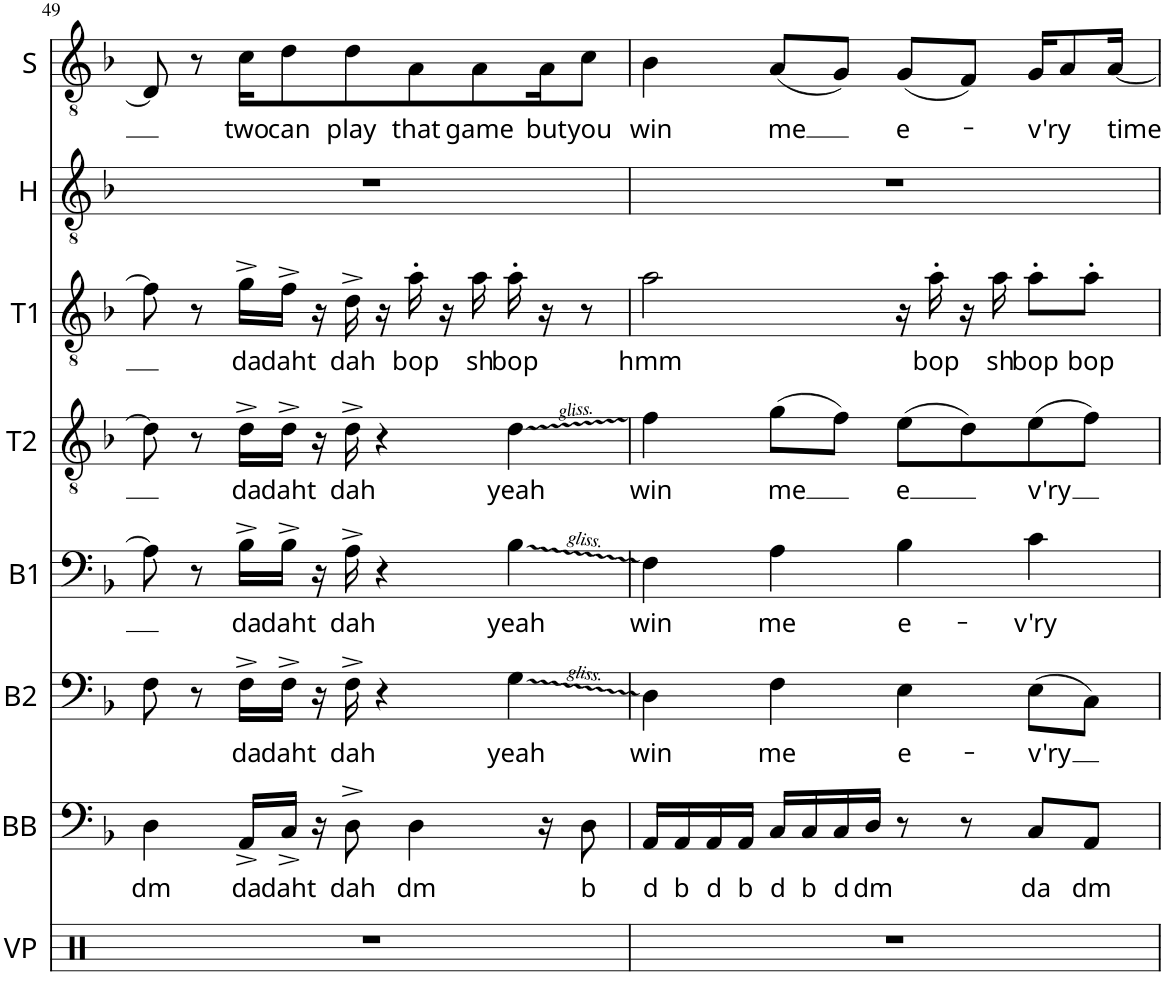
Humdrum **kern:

**kern	**kern	**text	**kern	**text	**kern	**text	**kern	**text	**kern	**text	**kern	**kern	**text
*part8	*part7	*part7	*part6	*part6	*part5	*part5	*part4	*part4	*part3	*part3	*part2	*part1	*part1
*staff8	*staff7	*staff7	*staff6	*staff6	*staff5	*staff5	*staff4	*staff4	*staff3	*staff3	*staff2	*staff1	*staff1
*I"Vocal Percussion	*I"Bass	*	*I"Baritone 2	*	*I"Baritone 1	*	*I"Tenor 2	*	*I"Tenor 1	*	*I"Harmony	*I"Solo	*
*I'VP	*	*	*I'B2	*	*I'B1	*	*I'T2	*	*I'T1	*	*I'H	*I'S	*
!!LO:PB:g=z
*clefX	*clefF4	*	*clefF4	*	*clefF4	*	*clefGv2	*	*clefGv2	*	*clefGv2	*clefGv2	*
*k[]	*k[b-]	*	*k[b-]	*	*k[b-]	*	*k[b-]	*	*k[b-]	*	*k[b-]	*k[b-]	*
*M4/4	*M4/4	*	*M4/4	*	*M4/4	*	*M4/4	*	*M4/4	*	*M4/4	*M4/4	*
=49	=49	=49	=49	=49	=49	=49	=49	=49	=49	=49	=49	=49	=49
!	!	!LO:LY:b	!	!	!	!	!	!	!	!	!	!	!
1r	4D\	dm	8F\	.	8A\]	.	8d\]	.	8f\]	.	1r	8D/]	.
.	.	.	8r	.	8r	.	8r	.	8r	.	.	8r	.
!	!	!LO:LY:b	!	!LO:LY:b	!	!LO:LY:b	!	!LO:LY:b	!	!LO:LY:b	!	!	!LO:LY:b
.	16AA^/LL	da	16F^\LL	da	16B-^\LL	da	16d^\LL	da	16g^\LL	da	.	16c\KL	two
!	!	!LO:LY:b	!	!LO:LY:b	!	!LO:LY:b	!	!LO:LY:b	!	!LO:LY:b	!	!	!LO:LY:b
.	16C^/JJ	daht	16F^\JJ	daht	16B-^\JJ	daht	16d^\JJ	daht	16f^\JJ	daht	.	8d\	can
.	16r	.	16r	.	16r	.	16r	.	16r	.	.	.	.
!	!	!LO:LY:b	!	!LO:LY:b	!	!LO:LY:b	!	!LO:LY:b	!	!LO:LY:b	!	!	!LO:LY:b
.	8D^\	dah	16F^\	dah	16A^\	dah	16d^\	dah	16d^\	dah	.	8d\	play
.	.	.	4r	.	4r	.	4r	.	16r	.	.	.	.
!	!	!LO:LY:b	!	!	!	!	!	!	!	!LO:LY:b	!	!	!LO:LY:b
.	4D\	dm	.	.	.	.	.	.	16a'\	bop	.	8A\	that
.	.	.	.	.	.	.	.	.	16r	.	.	.	.
!	!	!	!	!	!	!	!	!	!	!LO:LY:b	!	!	!LO:LY:b
.	.	.	.	.	.	.	.	.	16a\	sh	.	8A\	game
!	!	!	!	!LO:LY:b	!	!LO:LY:b	!	!LO:LY:b	!	!LO:LY:b	!	!	!
.	.	.	4G\	yeah	4B-\	yeah	4d\	yeah	16a'\	bop	.	.	.
!	!	!	!	!	!	!	!	!	!	!	!	!	!LO:LY:b
.	16r	.	.	.	.	.	.	.	16r	.	.	16A\K	but
!	!	!LO:LY:b	!	!	!	!	!	!	!	!	!	!	!LO:LY:b
.	8D\	b	.	.	.	.	.	.	8r	.	.	8c\J	you
=50	=50	=50	=50	=50	=50	=50	=50	=50	=50	=50	=50	=50	=50
!	!	!LO:LY:b	!	!LO:LY:b	!	!LO:LY:b	!	!LO:LY:b	!	!LO:LY:b	!	!	!LO:LY:b
1r	16AA/LL	d	4D\	win	4F\	win	4f\	win	2a\	hmm	1r	4B-\	win
!	!	!LO:LY:b	!	!	!	!	!	!	!	!	!	!	!
.	16AA/	b	.	.	.	.	.	.	.	.	.	.	.
!	!	!LO:LY:b	!	!	!	!	!	!	!	!	!	!	!
.	16AA/	d	.	.	.	.	.	.	.	.	.	.	.
!	!	!LO:LY:b	!	!	!	!	!	!	!	!	!	!	!
.	16AA/JJ	b	.	.	.	.	.	.	.	.	.	.	.
!	!	!LO:LY:b	!	!LO:LY:b	!	!LO:LY:b	!	!LO:LY:b	!	!	!	!	!LO:LY:b
.	16C/LL	d	4F\	me	4A\	me	(8g\L	me	.	.	.	(8A/L	me
!	!	!LO:LY:b	!	!	!	!	!	!	!	!	!	!	!
.	16C/	b	.	.	.	.	.	.	.	.	.	.	.
!	!	!LO:LY:b	!	!	!	!	!	!	!	!	!	!	!
.	16C/	d	.	.	.	.	8f\J)	.	.	.	.	8G/J)	.
!	!	!LO:LY:b	!	!	!	!	!	!	!	!	!	!	!
.	16D/JJ	dm	.	.	.	.	.	.	.	.	.	.	.
!	!	!	!	!LO:LY:b	!	!LO:LY:b	!	!LO:LY:b	!	!	!	!	!LO:LY:b
.	8r	.	4E\	e-	4B-\	e-	(8e\L	e	16r	.	.	(8G/L	e-
!	!	!	!	!	!	!	!	!	!	!LO:LY:b	!	!	!
.	.	.	.	.	.	.	.	.	16a'\	bop	.	.	.
.	8r	.	.	.	.	.	8d\)	.	16r	.	.	8F/J)	.
!	!	!	!	!	!	!	!	!	!	!LO:LY:b	!	!	!
.	.	.	.	.	.	.	.	.	16a\	sh	.	.	.
!	!	!LO:LY:b	!	!LO:LY:b	!	!LO:LY:b	!	!LO:LY:b	!	!LO:LY:b	!	!	!LO:LY:b
.	8C/L	da	(8E\L	-v'ry	4c\	-v'ry	(8e\	v'ry	8a'\L	bop	.	16G/KL	-v'ry
.	.	.	.	.	.	.	.	.	.	.	.	8A/	.
!	!	!LO:LY:b	!	!	!	!	!	!	!	!LO:LY:b	!	!	!
.	8AA/J	dm	8C\J)	.	.	.	8f\J)	.	8a'\J	bop	.	.	.
!	!	!	!	!	!	!	!	!	!	!	!	!	!LO:LY:b
.	.	.	.	.	.	.	.	.	.	.	.	[16A/Jk	time
=	=	=	=	=	=	=	=	=	=	=	=	=	=
*-	*-	*-	*-	*-	*-	*-	*-	*-	*-	*-	*-	*-	*-
